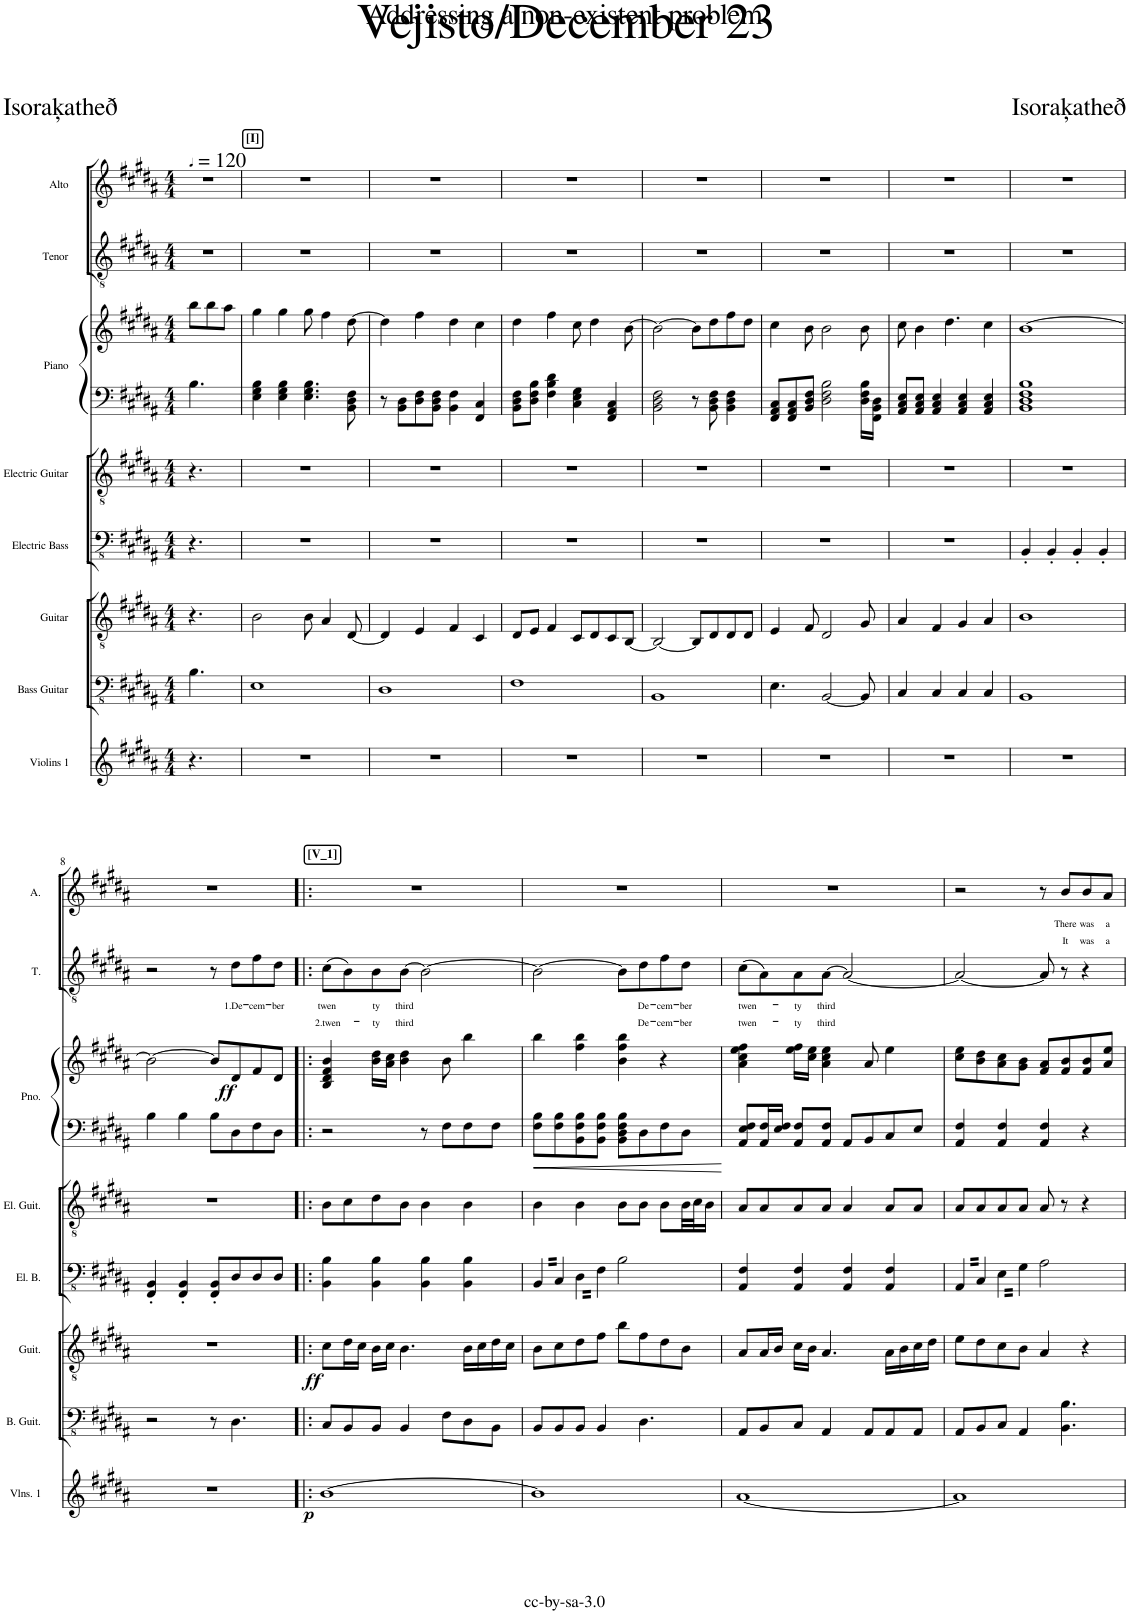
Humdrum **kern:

**kern	**dynam	**kern	**kern	**dynam	**kern	**kern	**kern	**kern	**dynam	**kern	**text	**text	**kern	**text	**text
*part8	*part8	*part7	*part6	*part6	*part5	*part4	*part3	*part3	*part3	*part2	*part2	*part2	*part1	*part1	*part1
*staff9	*staff9	*staff8	*staff7	*staff7	*staff6	*staff5	*staff4	*staff3	*staff3/4	*staff2	*staff2	*staff2	*staff1	*staff1	*staff1
*I"Violins 1	*	*I"Bass Guitar	*I"Guitar	*	*I"Electric Bass	*I"Electric Guitar	*I"Piano	*	*	*I"Tenor	*	*	*I"Alto	*	*
*I'Vlns. 1	*	*I'B. Guit.	*I'Guit.	*	*I'El. B.	*I'El. Guit.	*I'Pno.	*	*	*I'T.	*	*	*I'A.	*	*
*clefG2	*	*clefFv4	*clefGv2	*	*clefFv4	*clefGv2	*clefF4	*clefG2	*	*clefGv2	*	*	*clefG2	*	*
*k[f#c#g#d#a#]	*	*k[f#c#g#d#a#]	*k[f#c#g#d#a#]	*	*k[f#c#g#d#a#]	*k[f#c#g#d#a#]	*k[f#c#g#d#a#]	*k[f#c#g#d#a#]	*	*k[f#c#g#d#a#]	*	*	*k[f#c#g#d#a#]	*	*
*M4/4	*	*M4/4	*M4/4	*	*M4/4	*M4/4	*M4/4	*M4/4	*	*M4/4	*	*	*M4/4	*	*
*MM120	*	*MM120	*MM120	*	*MM120	*MM120	*MM120	*MM120	*	*MM120	*	*	*MM120	*	*
=	=	=	=	=	=	=	=	=	=	=	=	=	=	=	=
4.r	.	4.BB\	4.r	.	4.r	4.r	4.B\	8bb\L	.	1r	.	.	1r	.	.
.	.	.	.	.	.	.	.	8bb\	.	.	.	.	.	.	.
.	.	.	.	.	.	.	.	8aa#\J	.	.	.	.	.	.	.
2ryy	.	2ryy	2ryy	.	2ryy	2ryy	2ryy	2ryy	.	.	.	.	.	.	.
8ryy	.	8ryy	8ryy	.	8ryy	8ryy	8ryy	8ryy	.	.	.	.	.	.	.
=1	=1	=1	=1	=1	=1	=1	=1	=1	=1	=1	=1	=1	=1	=1	=1
!	!	!	!	!	!	!	!	!	!	!	!	!	!LO:TX:a:B:t=[I]	!	!
1r	.	1EE	2B\	.	1r	1r	4E\ 4G#\ 4B\	4gg#\	.	1r	.	.	1r	.	.
.	.	.	.	.	.	.	4E\ 4G#\ 4B\	4gg#\	.	.	.	.	.	.	.
.	.	.	8B\	.	.	.	4.E\ 4.G#\ 4.B\	8gg#\	.	.	.	.	.	.	.
.	.	.	4A#/	.	.	.	.	4ff#\	.	.	.	.	.	.	.
.	.	.	[8D#/	.	.	.	8BB\ 8D#\ 8F#\	[8dd#\	.	.	.	.	.	.	.
=2	=2	=2	=2	=2	=2	=2	=2	=2	=2	=2	=2	=2	=2	=2	=2
1r	.	1DD#	4D#/]	.	1r	1r	8r	4dd#\]	.	1r	.	.	1r	.	.
.	.	.	.	.	.	.	8BB\ 8D#\L	.	.	.	.	.	.	.	.
.	.	.	4E/	.	.	.	8D#\ 8F#\	4ff#\	.	.	.	.	.	.	.
.	.	.	.	.	.	.	8BB\ 8D#\ 8F#\J	.	.	.	.	.	.	.	.
.	.	.	4F#/	.	.	.	4BB\ 4F#\	4dd#\	.	.	.	.	.	.	.
.	.	.	4C#/	.	.	.	4FF#/ 4C#/	4cc#\	.	.	.	.	.	.	.
=3	=3	=3	=3	=3	=3	=3	=3	=3	=3	=3	=3	=3	=3	=3	=3
1r	.	1FF#	8D#/L	.	1r	1r	8BB\ 8D#\ 8F#\L	4dd#\	.	1r	.	.	1r	.	.
.	.	.	8E/J	.	.	.	8D#\ 8F#\ 8B\J	.	.	.	.	.	.	.	.
.	.	.	4F#/	.	.	.	4F#\ 4B\ 4d#\	4ff#\	.	.	.	.	.	.	.
.	.	.	8C#/L	.	.	.	4C#\ 4E\ 4G#\	8cc#\	.	.	.	.	.	.	.
.	.	.	8D#/	.	.	.	.	4dd#\	.	.	.	.	.	.	.
.	.	.	8C#/	.	.	.	4FF#/ 4AA#/ 4C#/	.	.	.	.	.	.	.	.
.	.	.	[8BB/J	.	.	.	.	[8b\	.	.	.	.	.	.	.
=4	=4	=4	=4	=4	=4	=4	=4	=4	=4	=4	=4	=4	=4	=4	=4
1r	.	1BBB	2BB/_	.	1r	1r	2BB\ 2D#\ 2F#\	2b\_	.	1r	.	.	1r	.	.
.	.	.	8BB/L]	.	.	.	8r	8b\L]	.	.	.	.	.	.	.
.	.	.	8D#/	.	.	.	8BB\ 8D#\ 8F#\	8dd#\	.	.	.	.	.	.	.
.	.	.	8D#/	.	.	.	4BB\ 4D#\ 4F#\	8ff#\	.	.	.	.	.	.	.
.	.	.	8D#/J	.	.	.	.	8dd#\J	.	.	.	.	.	.	.
=5	=5	=5	=5	=5	=5	=5	=5	=5	=5	=5	=5	=5	=5	=5	=5
1r	.	4.EE\	4E/	.	1r	1r	8FF#/ 8AA#/ 8C#/L	4cc#\	.	1r	.	.	1r	.	.
.	.	.	.	.	.	.	8FF#/ 8AA#/ 8C#/	.	.	.	.	.	.	.	.
.	.	.	8F#/	.	.	.	8BB/ 8D#/ 8F#/J	8b\	.	.	.	.	.	.	.
.	.	[2BBB/	2D#/	.	.	.	2D#\ 2F#\ 2B\	2b\	.	.	.	.	.	.	.
.	.	8BBB/]	8G#/	.	.	.	16D#\ 16F#\ 16B\LL	8b\	.	.	.	.	.	.	.
.	.	.	.	.	.	.	16FF#\ 16BB\ 16D#\JJ	.	.	.	.	.	.	.	.
=6	=6	=6	=6	=6	=6	=6	=6	=6	=6	=6	=6	=6	=6	=6	=6
1r	.	4CC#/	4A#/	.	1r	1r	8AA#/ 8C#/ 8E/L	8cc#\	.	1r	.	.	1r	.	.
.	.	.	.	.	.	.	8AA#/ 8C#/ 8E/J	4b\	.	.	.	.	.	.	.
.	.	4CC#/	4F#/	.	.	.	4AA#/ 4C#/ 4E/	.	.	.	.	.	.	.	.
.	.	.	.	.	.	.	.	4.dd#\	.	.	.	.	.	.	.
.	.	4CC#/	4G#/	.	.	.	4AA#/ 4C#/ 4E/	.	.	.	.	.	.	.	.
.	.	4CC#/	4A#/	.	.	.	4AA#/ 4C#/ 4E/	4cc#\	.	.	.	.	.	.	.
=7	=7	=7	=7	=7	=7	=7	=7	=7	=7	=7	=7	=7	=7	=7	=7
1r	.	1BBB	1B	.	4BBB'/	1r	1BB 1D# 1F# 1B	[1b	.	1r	.	.	1r	.	.
.	.	.	.	.	4BBB'/	.	.	.	.	.	.	.	.	.	.
.	.	.	.	.	4BBB'/	.	.	.	.	.	.	.	.	.	.
.	.	.	.	.	4BBB'/	.	.	.	.	.	.	.	.	.	.
!!LO:LB:g=z
=8	=8	=8	=8	=8	=8	=8	=8	=8	=8	=8	=8	=8	=8	=8	=8
1r	.	2r	1r	.	4FFF#/' 4BBB/'	1r	4B\	2b\_	.	2r	.	.	1r	.	.
.	.	.	.	.	4FFF#/' 4BBB/'	.	4B\	.	.	.	.	.	.	.	.
.	.	8r	.	.	8FFF#/' 8BBB/'L	.	8B\L	8b/L]	.	8r	.	.	.	.	.
!	!	!	!	!	!	!	!	!	!LO:DY:b	!	!LO:LY:b	!	!	!	!
.	.	4.DD#\	.	.	8DD#/	.	8D#\	8d#/	ff	8d#\L	1.De-	.	.	.	.
!	!	!	!	!	!	!	!	!	!	!	!LO:LY:b	!	!	!	!
.	.	.	.	.	8DD#/	.	8F#\	8f#/	.	8f#\	-cem-	.	.	.	.
!	!	!	!	!	!	!	!	!	!	!	!LO:LY:b	!	!	!	!
.	.	.	.	.	8DD#/J	.	8D#\J	8d#/J	.	8d#\J	-ber	.	.	.	.
=9!|:	=9!|:	=9!|:	=9!|:	=9!|:	=9!|:	=9!|:	=9!|:	=9!|:	=9!|:	=9!|:	=9!|:	=9!|:	=9!|:	=9!|:	=9!|:
!	!	!	!	!	!	!	!	!	!	!	!	!	!LO:TX:a:B:t=[V_1]	!	!
!	!LO:DY:b	!	!	!LO:DY:b	!	!	!	!	!	!	!LO:LY:b	!LO:LY:b	!	!	!
[1b	p	8CC#/L	8c#\L	ff	4BBB\ 4BB\	8B\L	2r	4B/ 4d#/ 4f#/ 4b/	.	(8c#\L	twen	2.twen-	1r	.	.
.	.	8BBB/	16d#\L	.	.	8c#\	.	.	.	8B\)	.	.	.	.	.
.	.	.	16c#\JJ	.	.	.	.	.	.	.	.	.	.	.	.
!	!	!	!	!	!	!	!	!	!	!	!LO:LY:b	!LO:LY:b	!	!	!
.	.	8BBB/J	16B\LL	.	4BBB\ 4BB\	8d#\	.	16b\ 16dd#\LL	.	8B\	ty	-ty	.	.	.
.	.	.	16c#\JJ	.	.	.	.	16a#\ 16cc#\JJ	.	.	.	.	.	.	.
!	!	!	!	!	!	!	!	!	!	!	!LO:LY:b	!LO:LY:b	!	!	!
.	.	4BBB/	4.B\	.	.	8B\J	.	4b\ 4dd#\	.	[8B\J	third	third	.	.	.
.	.	.	.	.	4BBB\ 4BB\	4B\	8r	.	.	2B\_	.	.	.	.	.
.	.	8FF#\L	.	.	.	.	8F#\L	8b\	.	.	.	.	.	.	.
.	.	8DD#\	16B\LL	.	4BBB\ 4BB\	4B\	8F#\	4bb\	.	.	.	.	.	.	.
.	.	.	16c#\	.	.	.	.	.	.	.	.	.	.	.	.
.	.	8BBB\J	16d#\	.	.	.	8F#\J	.	.	.	.	.	.	.	.
.	.	.	16c#\JJ	.	.	.	.	.	.	.	.	.	.	.	.
=10	=10	=10	=10	=10	=10	=10	=10	=10	=10	=10	=10	=10	=10	=10	=10
*	*	*	*	*	*tremolo	*	*	*	*	*	*	*	*	*	*
1b]	.	8BBB/L	8B\L	.	32BBB/LLL	4B\	8F#\ 8B\L	4bb\	.	2B\_	.	.	1r	.	.
.	.	.	.	.	32CC#/	.	.	.	.	.	.	.	.	.	.
.	.	.	.	.	32BBB/	.	.	.	.	.	.	.	.	.	.
.	.	.	.	.	32CC#/	.	.	.	.	.	.	.	.	.	.
.	.	8BBB/	8c#\	.	32BBB/	.	8F#\ 8B\	.	.	.	.	.	.	.	.
.	.	.	.	.	32CC#/	.	.	.	.	.	.	.	.	.	.
.	.	.	.	.	32BBB/	.	.	.	.	.	.	.	.	.	.
.	.	.	.	.	32CC#/JJJ	.	.	.	.	.	.	.	.	.	.
.	.	8BBB/J	8d#\	.	32DD#\LLL	4B\	8BB\ 8F#\ 8B\	4ff#\ 4bb\	.	.	.	.	.	.	.
.	.	.	.	.	32FF#\	.	.	.	.	.	.	.	.	.	.
.	.	.	.	.	32DD#\	.	.	.	.	.	.	.	.	.	.
.	.	.	.	.	32FF#\	.	.	.	.	.	.	.	.	.	.
.	.	4BBB/	8f#\J	.	32DD#\	.	8BB\ 8F#\ 8B\J	.	.	.	.	.	.	.	.
.	.	.	.	.	32FF#\	.	.	.	.	.	.	.	.	.	.
.	.	.	.	.	32DD#\	.	.	.	.	.	.	.	.	.	.
.	.	.	.	.	32FF#\JJJ	.	.	.	.	.	.	.	.	.	.
*	*	*	*	*	*Xtremolo	*	*	*	*	*	*	*	*	*	*
.	.	.	8b\L	.	2BB\	8B\L	8BB\ 8D#\ 8F#\ 8B\L	4b\ 4ff#\ 4bb\	.	8B\L]	.	.	.	.	.
.	.	.	.	.	.	.	.	.	.	.	.	.	.	.	.
.	.	.	.	.	.	.	.	.	.	.	.	.	.	.	.
.	.	.	.	.	.	.	.	.	.	.	.	.	.	.	.
!	!	!	!	!	!	!	!	!	!	!	!LO:LY:b	!LO:LY:b	!	!	!
.	.	4.DD#\	8f#\	.	.	8B\J	8D#\	.	.	8d#\	De-	De-	.	.	.
!	!	!	!	!	!	!	!	!	!	!	!LO:LY:b	!LO:LY:b	!	!	!
.	.	.	8d#\	.	.	8B\L	8F#\	4r	.	8f#\	-cem-	-cem-	.	.	.
!	!	!	!	!	!	!	!	!	!	!	!LO:LY:b	!LO:LY:b	!	!	!
.	.	.	8B\J	.	.	32B\LL	8D#\J	.	.	8d#\J	-ber	-ber	.	.	.
.	.	.	.	.	.	32c#\J	.	.	.	.	.	.	.	.	.
.	.	.	.	.	.	16B\JJ	.	.	.	.	.	.	.	.	.
=11	=11	=11	=11	=11	=11	=11	=11	=11	=11	=11	=11	=11	=11	=11	=11
!	!	!	!	!	!	!	!	!	!	!	!LO:LY:b	!LO:LY:b	!	!	!
[1a#	.	8AAA#/L	8A#/L	.	4AAA#/ 4FF#/	8A#/L	8AA#/ 8E/ 8F#/L	4a#\ 4cc#\ 4ee\ 4ff#\	.	(8c#\L	twen-	twen-	1r	.	.
.	.	8BBB/	16A#/L	.	.	8A#/	16AA#/ 16F#/L	.	.	8A#\)	.	.	.	.	.
.	.	.	16B/JJ	.	.	.	16E/ 16F#/JJ	.	.	.	.	.	.	.	.
!	!	!	!	!	!	!	!	!	!	!	!LO:LY:b	!LO:LY:b	!	!	!
.	.	8CC#/J	16c#\LL	.	4AAA#/ 4FF#/	8A#/	8AA#/ 8F#/L	16ee\ 16ff#\LL	.	8A#\	-ty	-ty	.	.	.
.	.	.	16B\JJ	.	.	.	.	16cc#\ 16ee\JJ	.	.	.	.	.	.	.
!	!	!	!	!	!	!	!	!	!	!	!LO:LY:b	!LO:LY:b	!	!	!
.	.	4AAA#/	4.A#/	.	.	8A#/J	8AA#/ 8F#/J	4a#\ 4cc#\ 4ee\	.	[8A#\J	third	third	.	.	.
.	.	.	.	.	4AAA#/ 4FF#/	4A#/	8AA#/L	.	.	2A#/_	.	.	.	.	.
.	.	8AAA#/L	.	.	.	.	8BB/	8a#/	.	.	.	.	.	.	.
.	.	8AAA#/	16A#\LL	.	4AAA#/ 4FF#/	8A#/L	8C#/	4ee\	.	.	.	.	.	.	.
.	.	.	16B\	.	.	.	.	.	.	.	.	.	.	.	.
.	.	8AAA#/J	16c#\	.	.	8A#/J	8E/J	.	.	.	.	.	.	.	.
.	.	.	16d#\JJ	.	.	.	.	.	.	.	.	.	.	.	.
=12	=12	=12	=12	=12	=12	=12	=12	=12	=12	=12	=12	=12	=12	=12	=12
*	*	*	*	*	*tremolo	*	*	*	*	*	*	*	*	*	*
1a#]	.	8AAA#/L	8e\L	.	32AAA#/LLL	8A#/L	4AA#/ 4F#/	8cc#\ 8ee\L	.	2A#/_	.	.	2r	.	.
.	.	.	.	.	32CC#/	.	.	.	.	.	.	.	.	.	.
.	.	.	.	.	32AAA#/	.	.	.	.	.	.	.	.	.	.
.	.	.	.	.	32CC#/	.	.	.	.	.	.	.	.	.	.
.	.	8BBB/	8d#\	.	32AAA#/	8A#/	.	8b\ 8dd#\	.	.	.	.	.	.	.
.	.	.	.	.	32CC#/	.	.	.	.	.	.	.	.	.	.
.	.	.	.	.	32AAA#/	.	.	.	.	.	.	.	.	.	.
.	.	.	.	.	32CC#/JJJ	.	.	.	.	.	.	.	.	.	.
.	.	8CC#/J	8c#\	.	32EE\LLL	8A#/	4AA#/ 4F#/	8a#\ 8cc#\	.	.	.	.	.	.	.
.	.	.	.	.	32GG#\	.	.	.	.	.	.	.	.	.	.
.	.	.	.	.	32EE\	.	.	.	.	.	.	.	.	.	.
.	.	.	.	.	32GG#\	.	.	.	.	.	.	.	.	.	.
.	.	4AAA#/	8B\J	.	32EE\	8A#/J	.	8g#\ 8b\J	.	.	.	.	.	.	.
.	.	.	.	.	32GG#\	.	.	.	.	.	.	.	.	.	.
.	.	.	.	.	32EE\	.	.	.	.	.	.	.	.	.	.
.	.	.	.	.	32GG#\JJJ	.	.	.	.	.	.	.	.	.	.
*	*	*	*	*	*Xtremolo	*	*	*	*	*	*	*	*	*	*
.	.	.	4A#/	.	2AA#\	8A#/	4AA#/ 4F#/	8f#/ 8a#/L	.	8A#/]	.	.	8r	.	.
.	.	.	.	.	.	.	.	.	.	.	.	.	.	.	.
.	.	.	.	.	.	.	.	.	.	.	.	.	.	.	.
.	.	.	.	.	.	.	.	.	.	.	.	.	.	.	.
!	!	!	!	!	!	!	!	!	!	!	!	!	!	!LO:LY:b	!LO:LY:b
.	.	4.BBB\ 4.BB\	.	.	.	8r	.	8f#/ 8b/	.	8r	.	.	8b/L	There	It
!	!	!	!	!	!	!	!	!	!	!	!	!	!	!LO:LY:b	!LO:LY:b
.	.	.	4r	.	.	4r	4r	8f#/ 8b/	.	4r	.	.	8b/	was	was
!	!	!	!	!	!	!	!	!	!	!	!	!	!	!LO:LY:b	!LO:LY:b
.	.	.	.	.	.	.	.	8a#/ 8ee/J	.	.	.	.	8a#/J	a	a
=	=	=	=	=	=	=	=	=	=	=	=	=	=	=	=
*-	*-	*-	*-	*-	*-	*-	*-	*-	*-	*-	*-	*-	*-	*-	*-
